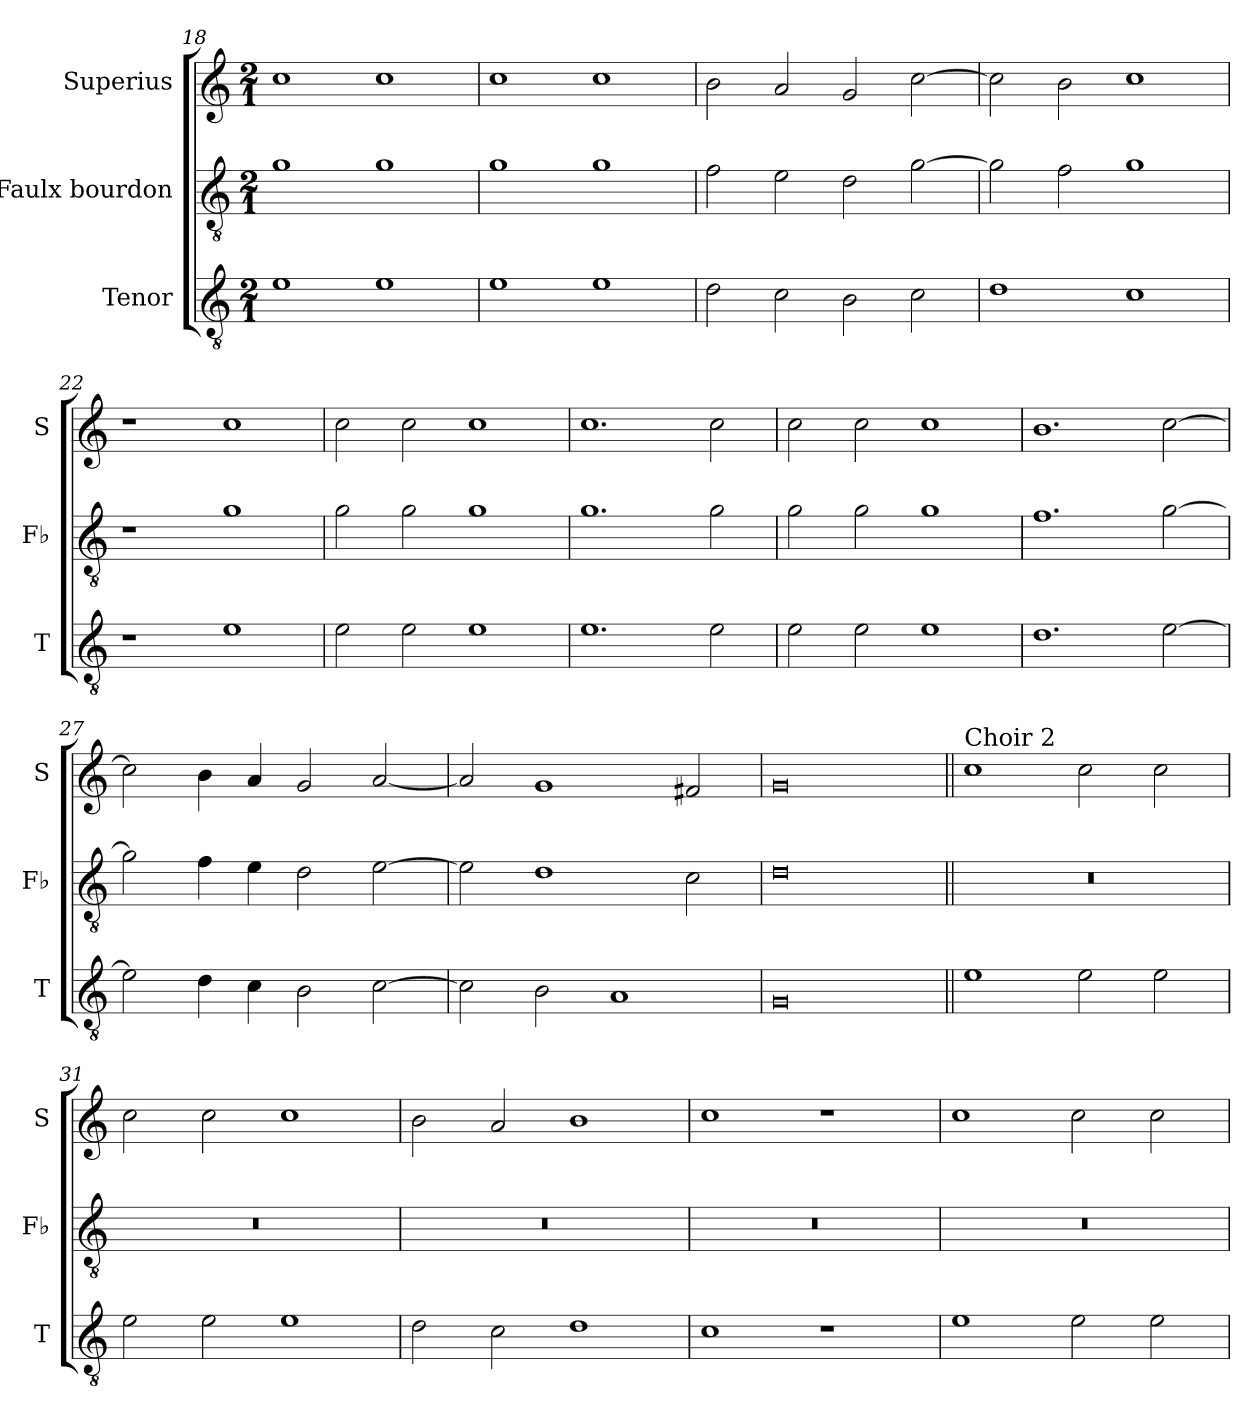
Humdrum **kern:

**kern	**kern	**kern
*part3	*part2	*part1
*staff3	*staff2	*staff1
*I"Tenor	*I"Faulx bourdon	*I"Superius
*I'T	*I'Fb	*I'S
*clefGv2	*clefGv2	*clefG2
*k[]	*k[]	*k[]
*M2/1	*M2/1	*M2/1
=18	=18	=18
1e	1g	1cc
1e	1g	1cc
=19	=19	=19
1e	1g	1cc
1e	1g	1cc
=20	=20	=20
2d\	2f\	2b\
2c\	2e\	2a/
2B\	2d\	2g/
2c\	[2g\	[2cc\
=21	=21	=21
1d	2g\]	2cc\]
.	2f\	2b\
1c	1g	1cc
=22	=22	=22
1r	1r	1r
1e	1g	1cc
=23	=23	=23
2e\	2g\	2cc\
2e\	2g\	2cc\
1e	1g	1cc
=24	=24	=24
1.e	1.g	1.cc
2e\	2g\	2cc\
=25	=25	=25
2e\	2g\	2cc\
2e\	2g\	2cc\
1e	1g	1cc
=26	=26	=26
1.d	1.f	1.b
[2e\	[2g\	[2cc\
=27	=27	=27
2e\]	2g\]	2cc\]
4d\	4f\	4b\
4c\	4e\	4a/
2B\	2d\	2g/
[2c\	[2e\	[2a/
=28	=28	=28
2c\]	2e\]	2a/]
2B\	1d	1g
1A	.	.
.	2c\	2f#X/
=29	=29	=29
0G	0d	0g
=30||	=30||	=30||
!	!	!LO:TX:a:t=Choir 2
1e	0r	1cc
2e\	.	2cc\
2e\	.	2cc\
=31	=31	=31
2e\	0r	2cc\
2e\	.	2cc\
1e	.	1cc
=32	=32	=32
2d\	0r	2b\
2c\	.	2a/
1d	.	1b
=33	=33	=33
1c	0r	1cc
1r	.	1r
=34	=34	=34
1e	0r	1cc
2e\	.	2cc\
2e\	.	2cc\
=	=	=
*-	*-	*-
